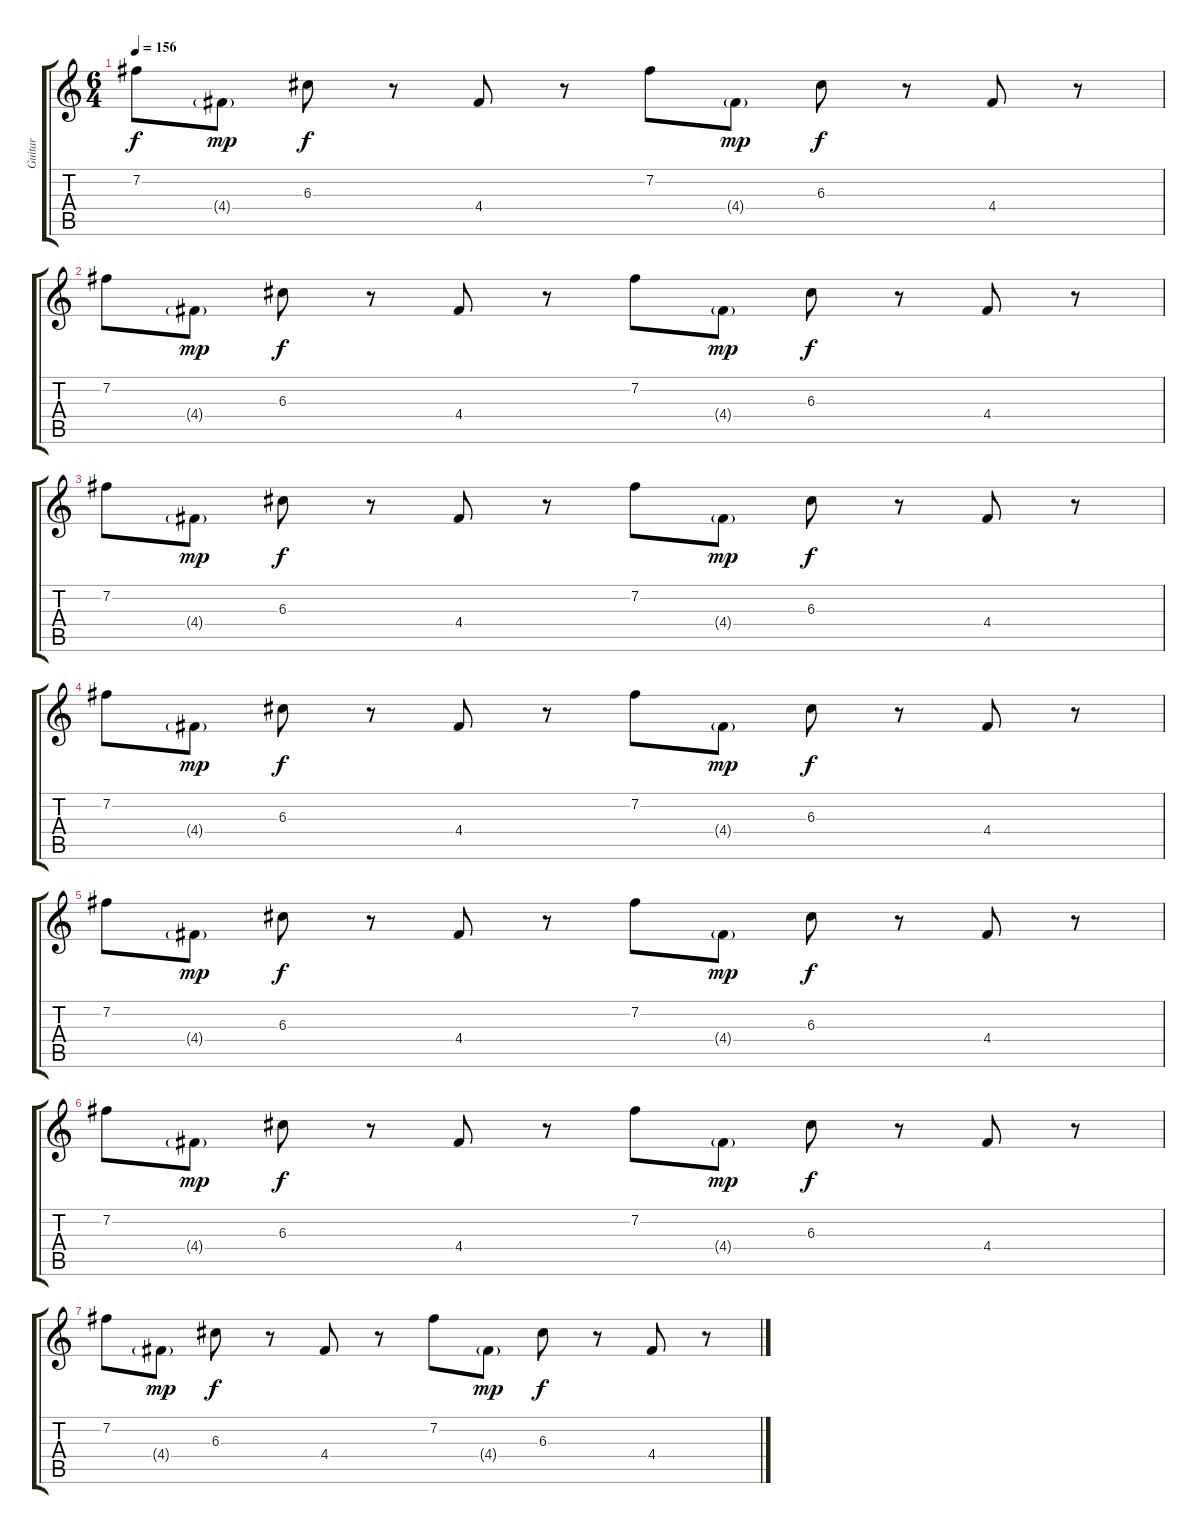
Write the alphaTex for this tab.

\track ("Guitar" "Guitar") {instrument distortionguitar}
\staff {score tabs}
\tuning (E4 B3 G3 D3 A2 D2) {hide}
\ts (6 4)
\tempo 156
\clef g2
\ks c
7.2.8{dy f} 4.4{g}.8{dy mp} 6.3.8{dy f} r.8 4.4.8 r.8 7.2.8 4.4{g}.8{dy mp} 6.3.8{dy f} r.8 4.4.8 r.8 |
7.2.8 4.4{g}.8{dy mp} 6.3.8{dy f} r.8 4.4.8 r.8 7.2.8 4.4{g}.8{dy mp} 6.3.8{dy f} r.8 4.4.8 r.8 |
7.2.8 4.4{g}.8{dy mp} 6.3.8{dy f} r.8 4.4.8 r.8 7.2.8 4.4{g}.8{dy mp} 6.3.8{dy f} r.8 4.4.8 r.8 |
7.2.8 4.4{g}.8{dy mp} 6.3.8{dy f} r.8 4.4.8 r.8 7.2.8 4.4{g}.8{dy mp} 6.3.8{dy f} r.8 4.4.8 r.8 |
7.2.8 4.4{g}.8{dy mp} 6.3.8{dy f} r.8 4.4.8 r.8 7.2.8 4.4{g}.8{dy mp} 6.3.8{dy f} r.8 4.4.8 r.8 |
7.2.8 4.4{g}.8{dy mp} 6.3.8{dy f} r.8 4.4.8 r.8 7.2.8 4.4{g}.8{dy mp} 6.3.8{dy f} r.8 4.4.8 r.8 |
7.2.8 4.4{g}.8{dy mp} 6.3.8{dy f} r.8 4.4.8 r.8 7.2.8 4.4{g}.8{dy mp} 6.3.8{dy f} r.8 4.4.8 r.8
